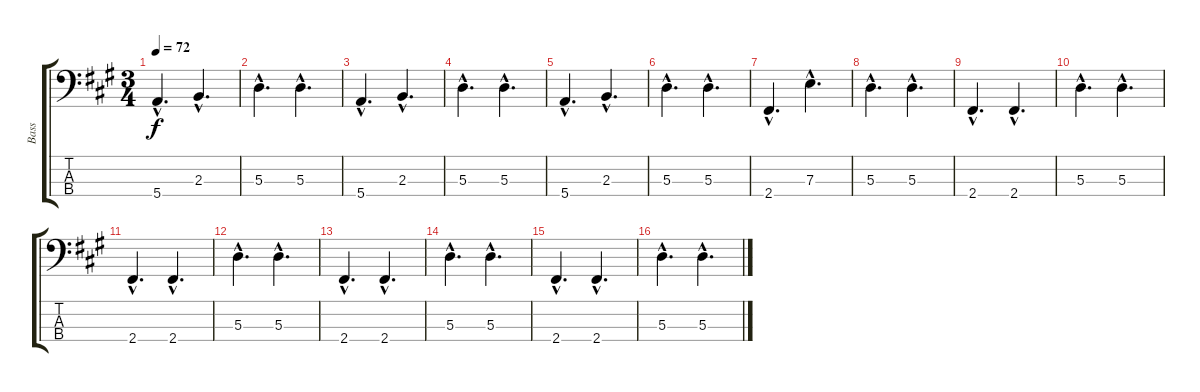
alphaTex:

\track ("Bass" "Bass") {instrument electricbassfinger}
\staff {score tabs}
\tuning (G2 D2 A1 E1) {hide}
\ts (3 4)
\tempo 72
\clef f4
\ks a
5.4{hac}.4{d dy f} 2.3{hac}.4{d} |
5.3{hac}.4{d} 5.3{hac}.4{d} |
5.4{hac}.4{d} 2.3{hac}.4{d} |
5.3{hac}.4{d} 5.3{hac}.4{d} |
5.4{hac}.4{d} 2.3{hac}.4{d} |
5.3{hac}.4{d} 5.3{hac}.4{d} |
2.4{hac}.4{d} 7.3{hac}.4{d} |
5.3{hac}.4{d} 5.3{hac}.4{d} |
2.4{hac}.4{d} 2.4{hac}.4{d} |
5.3{hac}.4{d} 5.3{hac}.4{d} |
2.4{hac}.4{d} 2.4{hac}.4{d} |
5.3{hac}.4{d} 5.3{hac}.4{d} |
2.4{hac}.4{d} 2.4{hac}.4{d} |
5.3{hac}.4{d} 5.3{hac}.4{d} |
2.4{hac}.4{d} 2.4{hac}.4{d} |
5.3{hac}.4{d} 5.3{hac}.4{d}
